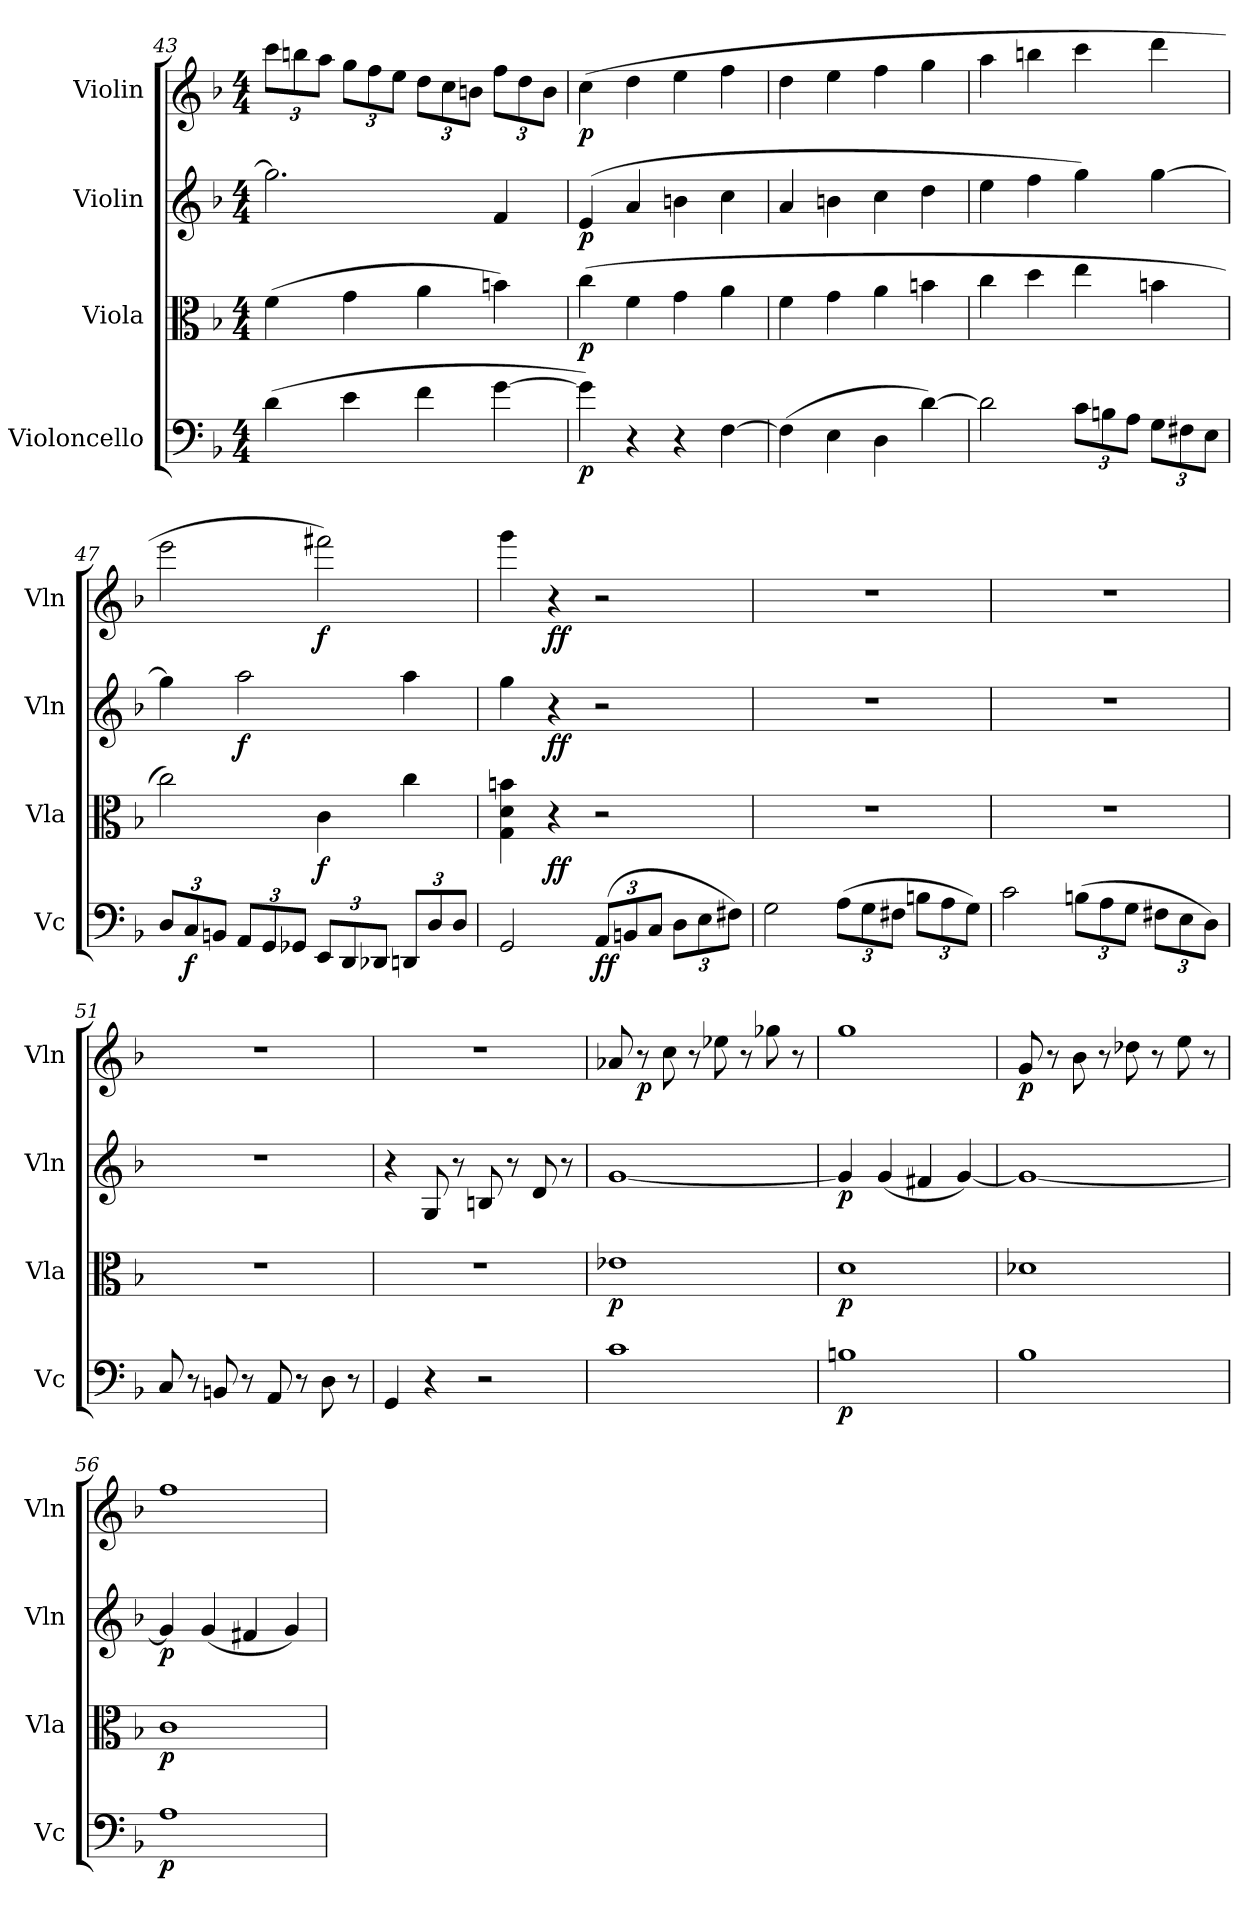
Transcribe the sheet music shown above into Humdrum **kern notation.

**kern	**dynam	**kern	**dynam	**kern	**dynam	**kern	**dynam
*part4	*part4	*part3	*part3	*part2	*part2	*part1	*part1
*staff4	*staff4	*staff3	*staff3	*staff2	*staff2	*staff1	*staff1
*I"Violoncello	*	*I"Viola	*	*I"Violin	*	*I"Violin	*
*I'Vc	*	*I'Vla	*	*I'Vln	*	*I'Vln	*
*clefF4	*	*clefC3	*	*clefG2	*	*clefG2	*
*k[b-]	*	*k[b-]	*	*k[b-]	*	*k[b-]	*
*M4/4	*	*M4/4	*	*M4/4	*	*M4/4	*
=43	=43	=43	=43	=43	=43	=43	=43
(4d\	.	(4f\	.	2.gg\]	.	12ccc\L	.
.	.	.	.	.	.	12bbn\	.
.	.	.	.	.	.	12aa\J	.
4e\	.	4g\	.	.	.	12gg\L	.
.	.	.	.	.	.	12ff\	.
.	.	.	.	.	.	12ee\J	.
4f\	.	4a\	.	.	.	12dd\L	.
.	.	.	.	.	.	12cc\	.
.	.	.	.	.	.	12bn\J	.
[4g\	.	4bn\)	.	4f/	.	12ff\L	.
.	.	.	.	.	.	12dd\	.
.	.	.	.	.	.	12b\J	.
=44	=44	=44	=44	=44	=44	=44	=44
4g\])	p	(4cc\	p	(4e/	p	(4cc\	p
4r	.	4f\	.	4a/	.	4dd\	.
4r	.	4g\	.	4bn\	.	4ee\	.
[4F\	.	4a\	.	4cc\	.	4ff\	.
=45	=45	=45	=45	=45	=45	=45	=45
(4F\]	.	4f\	.	4a/	.	4dd\	.
4E\	.	4g\	.	4bn\	.	4ee\	.
4D\	.	4a\	.	4cc\	.	4ff\	.
[4d\)	.	4bn\	.	4dd\	.	4gg\	.
=46	=46	=46	=46	=46	=46	=46	=46
2d\]	.	4cc\	.	4ee\	.	4aa\	.
.	.	4dd\	.	4ff\	.	4bbn\	.
12c\L	.	4ee\	.	4gg\)	.	4ccc\	.
12Bn\	.	.	.	.	.	.	.
12A\J	.	.	.	.	.	.	.
12G\L	.	4bn\	.	[4gg\	.	4ddd\	.
12F#X\	.	.	.	.	.	.	.
12E\J	.	.	.	.	.	.	.
=47	=47	=47	=47	=47	=47	=47	=47
12D/L	.	2cc\)	.	4gg\]	.	2eee\	.
12C/	f	.	.	.	.	.	.
12BBn/J	.	.	.	.	.	.	.
12AA/L	.	.	.	2aa\	f	.	.
12GG/	.	.	.	.	.	.	.
12GG-X/J	.	.	.	.	.	.	.
12EE/L	.	4c\	f	.	.	2fff#X\)	f
12DD/	.	.	.	.	.	.	.
12DD-X/J	.	.	.	.	.	.	.
12DDn/L	.	4cc\	.	4aa\	.	.	.
12D/	.	.	.	.	.	.	.
12D/J	.	.	.	.	.	.	.
=48	=48	=48	=48	=48	=48	=48	=48
2GG/	.	4G\ 4d\ 4bn\	.	4gg\	.	4ggg\	.
.	.	4r	ff	4r	ff	4r	ff
(12AA/L	ff	2r	.	2r	.	2r	.
12BBn/	.	.	.	.	.	.	.
12C/J	.	.	.	.	.	.	.
12D\L	.	.	.	.	.	.	.
12E\	.	.	.	.	.	.	.
12F#X\J)	.	.	.	.	.	.	.
=49	=49	=49	=49	=49	=49	=49	=49
2G\	.	1r	.	1r	.	1r	.
(12A\L	.	.	.	.	.	.	.
12G\	.	.	.	.	.	.	.
12F#X\J	.	.	.	.	.	.	.
12Bn\L	.	.	.	.	.	.	.
12A\	.	.	.	.	.	.	.
12G\J)	.	.	.	.	.	.	.
=50	=50	=50	=50	=50	=50	=50	=50
2c\	.	1r	.	1r	.	1r	.
(12Bn\L	.	.	.	.	.	.	.
12A\	.	.	.	.	.	.	.
12G\J	.	.	.	.	.	.	.
12F#X\L	.	.	.	.	.	.	.
12E\	.	.	.	.	.	.	.
12D\J)	.	.	.	.	.	.	.
=51	=51	=51	=51	=51	=51	=51	=51
8C/	.	1r	.	1r	.	1r	.
8r	.	.	.	.	.	.	.
8BBn/	.	.	.	.	.	.	.
8r	.	.	.	.	.	.	.
8AA/	.	.	.	.	.	.	.
8r	.	.	.	.	.	.	.
8D\	.	.	.	.	.	.	.
8r	.	.	.	.	.	.	.
=52	=52	=52	=52	=52	=52	=52	=52
4GG/	.	1r	.	4r	.	1r	.
4r	.	.	.	8G/	.	.	.
.	.	.	.	8r	.	.	.
2r	.	.	.	8Bn/	.	.	.
.	.	.	.	8r	.	.	.
.	.	.	.	8d/	.	.	.
.	.	.	.	8r	.	.	.
=53	=53	=53	=53	=53	=53	=53	=53
1c	.	1e-X	p	[1g	.	8a-X/	.
.	.	.	.	.	.	8r	p
.	.	.	.	.	.	8cc\	.
.	.	.	.	.	.	8r	.
.	.	.	.	.	.	8ee-X\	.
.	.	.	.	.	.	8r	.
.	.	.	.	.	.	8gg-X\	.
.	.	.	.	.	.	8r	.
=54	=54	=54	=54	=54	=54	=54	=54
1Bn	p	1d	p	4g/]	p	1gg	.
.	.	.	.	(4g/	.	.	.
.	.	.	.	4f#X/	.	.	.
.	.	.	.	[4g/)	.	.	.
=55	=55	=55	=55	=55	=55	=55	=55
1B-	.	1d-X	.	1g_	.	8g/	p
.	.	.	.	.	.	8r	.
.	.	.	.	.	.	8b-\	.
.	.	.	.	.	.	8r	.
.	.	.	.	.	.	8dd-X\	.
.	.	.	.	.	.	8r	.
.	.	.	.	.	.	8ee\	.
.	.	.	.	.	.	8r	.
=56	=56	=56	=56	=56	=56	=56	=56
1A	p	1c	p	4g/]	p	1ff	.
.	.	.	.	(4g/	.	.	.
.	.	.	.	4f#X/	.	.	.
.	.	.	.	4g/)	.	.	.
=	=	=	=	=	=	=	=
*-	*-	*-	*-	*-	*-	*-	*-
